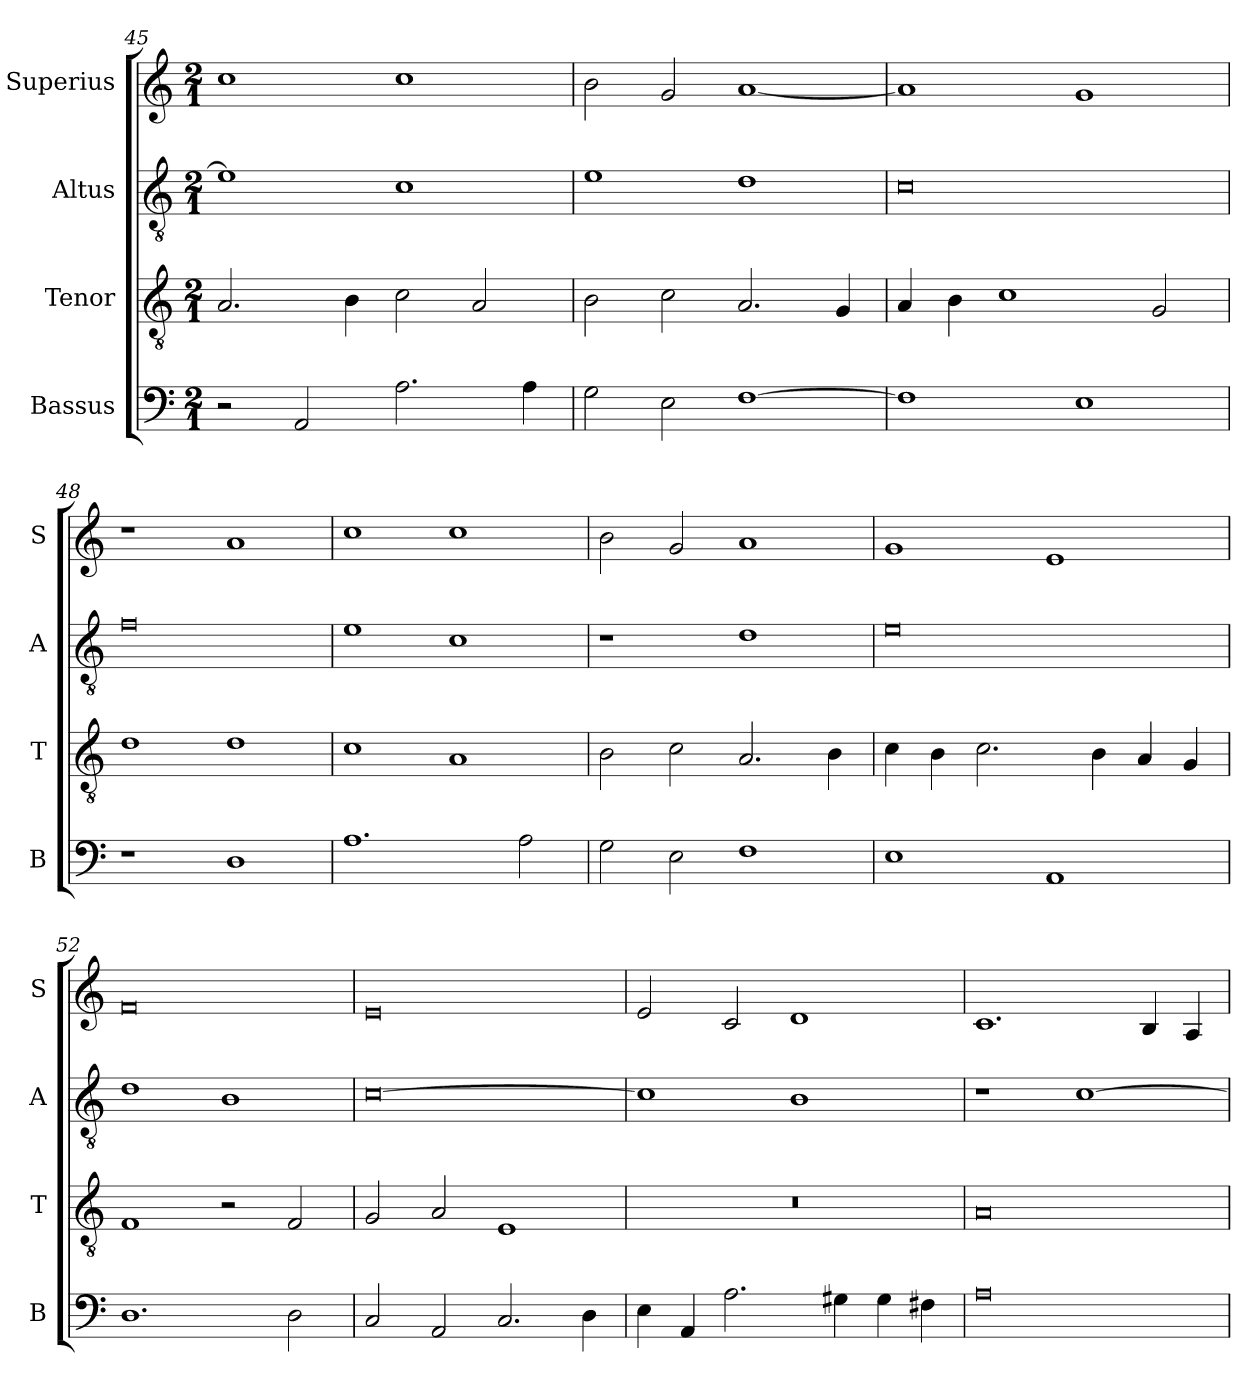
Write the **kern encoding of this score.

**kern	**kern	**kern	**kern
*part4	*part3	*part2	*part1
*staff4	*staff3	*staff2	*staff1
*I"Bassus	*I"Tenor	*I"Altus	*I"Superius
*I'B	*I'T	*I'A	*I'S
*clefF4	*clefGv2	*clefGv2	*clefG2
*k[]	*k[]	*k[]	*k[]
*M2/1	*M2/1	*M2/1	*M2/1
=45	=45	=45	=45
2r	2.A/	1e]	1cc
2AA/	.	.	.
.	4B\	.	.
2.A\	2c\	1c	1cc
.	2A/	.	.
4A\	.	.	.
=46	=46	=46	=46
2G\	2B\	1e	2b\
2E\	2c\	.	2g/
[1F	2.A/	1d	[1a
.	4G/	.	.
=47	=47	=47	=47
1F]	4A/	0c	1a]
.	4B\	.	.
.	1c	.	.
1E	.	.	1g
.	2G/	.	.
=48	=48	=48	=48
1r	1d	0f	1r
1D	1d	.	1a
=49	=49	=49	=49
1.A	1c	1e	1cc
.	1A	1c	1cc
2A\	.	.	.
=50	=50	=50	=50
2G\	2B\	1r	2b\
2E\	2c\	.	2g/
1F	2.A/	1d	1a
.	4B\	.	.
=51	=51	=51	=51
1E	4c\	0e	1g
.	4B\	.	.
.	2.c\	.	.
1AA	.	.	1e
.	4B\	.	.
.	4A/	.	.
.	4G/	.	.
=52	=52	=52	=52
1.D	1F	1d	0f
.	2r	1B	.
2D\	2F/	.	.
=53	=53	=53	=53
2C/	2G/	[0c	0e
2AA/	2A/	.	.
2.C/	1E	.	.
4D\	.	.	.
=54	=54	=54	=54
4E\	0r	1c]	2e/
4AA/	.	.	.
2.A\	.	.	2c/
.	.	1B	1d
4G#X\	.	.	.
4G#\	.	.	.
4F#X\	.	.	.
=55	=55	=55	=55
0A	0A	1r	1.c
.	.	[1c	.
.	.	.	4B/
.	.	.	4A/
=	=	=	=
*-	*-	*-	*-
